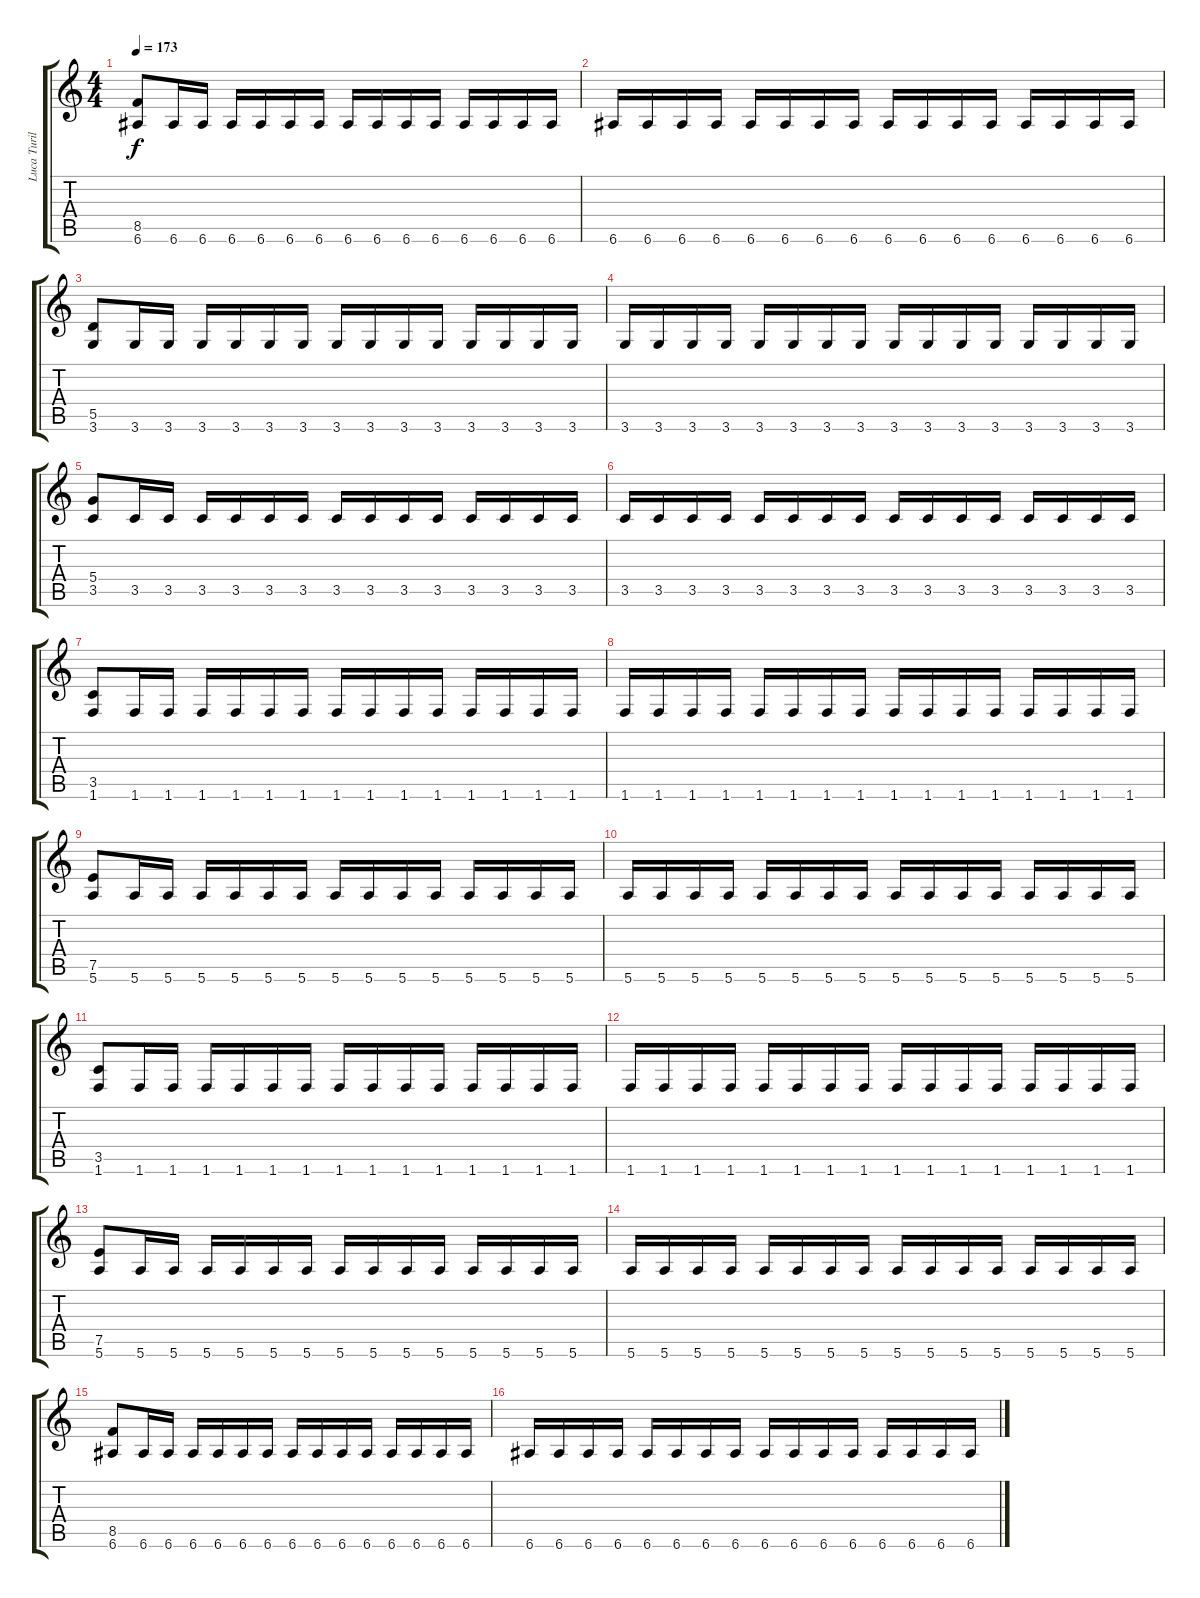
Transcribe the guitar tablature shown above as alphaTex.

\track ("Luca Turilli" "Luca Turil") {instrument overdrivenguitar}
\staff {score tabs}
\tuning (E4 B3 G3 D3 A2 E2) {hide}
\ts (4 4)
\tempo 173
\clef g2
\ks c
(8.5 6.6).8{dy f} 6.6.16 6.6.16 6.6.16 6.6.16 6.6.16 6.6.16 6.6.16 6.6.16 6.6.16 6.6.16 6.6.16 6.6.16 6.6.16 6.6.16 |
6.6.16 6.6.16 6.6.16 6.6.16 6.6.16 6.6.16 6.6.16 6.6.16 6.6.16 6.6.16 6.6.16 6.6.16 6.6.16 6.6.16 6.6.16 6.6.16 |
(5.5 3.6).8 3.6.16 3.6.16 3.6.16 3.6.16 3.6.16 3.6.16 3.6.16 3.6.16 3.6.16 3.6.16 3.6.16 3.6.16 3.6.16 3.6.16 |
3.6.16 3.6.16 3.6.16 3.6.16 3.6.16 3.6.16 3.6.16 3.6.16 3.6.16 3.6.16 3.6.16 3.6.16 3.6.16 3.6.16 3.6.16 3.6.16 |
(5.4 3.5).8 3.5.16 3.5.16 3.5.16 3.5.16 3.5.16 3.5.16 3.5.16 3.5.16 3.5.16 3.5.16 3.5.16 3.5.16 3.5.16 3.5.16 |
3.5.16 3.5.16 3.5.16 3.5.16 3.5.16 3.5.16 3.5.16 3.5.16 3.5.16 3.5.16 3.5.16 3.5.16 3.5.16 3.5.16 3.5.16 3.5.16 |
(3.5 1.6).8 1.6.16 1.6.16 1.6.16 1.6.16 1.6.16 1.6.16 1.6.16 1.6.16 1.6.16 1.6.16 1.6.16 1.6.16 1.6.16 1.6.16 |
1.6.16 1.6.16 1.6.16 1.6.16 1.6.16 1.6.16 1.6.16 1.6.16 1.6.16 1.6.16 1.6.16 1.6.16 1.6.16 1.6.16 1.6.16 1.6.16 |
(7.5 5.6).8 5.6.16 5.6.16 5.6.16 5.6.16 5.6.16 5.6.16 5.6.16 5.6.16 5.6.16 5.6.16 5.6.16 5.6.16 5.6.16 5.6.16 |
5.6.16 5.6.16 5.6.16 5.6.16 5.6.16 5.6.16 5.6.16 5.6.16 5.6.16 5.6.16 5.6.16 5.6.16 5.6.16 5.6.16 5.6.16 5.6.16 |
(3.5 1.6).8 1.6.16 1.6.16 1.6.16 1.6.16 1.6.16 1.6.16 1.6.16 1.6.16 1.6.16 1.6.16 1.6.16 1.6.16 1.6.16 1.6.16 |
1.6.16 1.6.16 1.6.16 1.6.16 1.6.16 1.6.16 1.6.16 1.6.16 1.6.16 1.6.16 1.6.16 1.6.16 1.6.16 1.6.16 1.6.16 1.6.16 |
(7.5 5.6).8 5.6.16 5.6.16 5.6.16 5.6.16 5.6.16 5.6.16 5.6.16 5.6.16 5.6.16 5.6.16 5.6.16 5.6.16 5.6.16 5.6.16 |
5.6.16 5.6.16 5.6.16 5.6.16 5.6.16 5.6.16 5.6.16 5.6.16 5.6.16 5.6.16 5.6.16 5.6.16 5.6.16 5.6.16 5.6.16 5.6.16 |
(8.5 6.6).8 6.6.16 6.6.16 6.6.16 6.6.16 6.6.16 6.6.16 6.6.16 6.6.16 6.6.16 6.6.16 6.6.16 6.6.16 6.6.16 6.6.16 |
6.6.16 6.6.16 6.6.16 6.6.16 6.6.16 6.6.16 6.6.16 6.6.16 6.6.16 6.6.16 6.6.16 6.6.16 6.6.16 6.6.16 6.6.16 6.6.16
